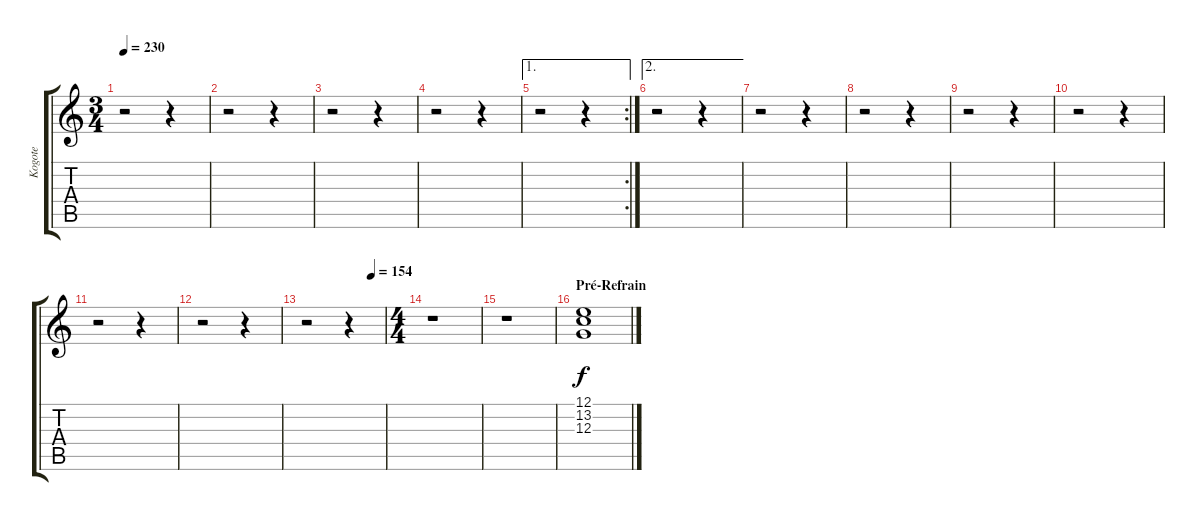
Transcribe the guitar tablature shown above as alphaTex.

\track ("Kogote" "Kogote") {instrument drawbarorgan}
\staff {score tabs}
\tuning (E4 B3 G3 D3 A2 E2) {hide}
\ts (3 4)
\tempo 230
\clef g2
\ks c
r.2{dy f} r.4 |
r.2 r.4 |
r.2 r.4 |
r.2 r.4 |
\ae 1
\rc 2
r.2 r.4 |
\ae 2
r.2 r.4 |
\section ("" "")
r.2 r.4 |
r.2 r.4 |
r.2 r.4 |
r.2 r.4 |
r.2 r.4 |
r.2 r.4 |
\tempo (154 0.8333333333333334)
r.2 r.4 |
\ts (4 4)
r.1 |
r.1 |
\section ("" "Pré-Refrain")
(12.1 13.2 12.3).1{volume 11 instrument drawbarorgan}
